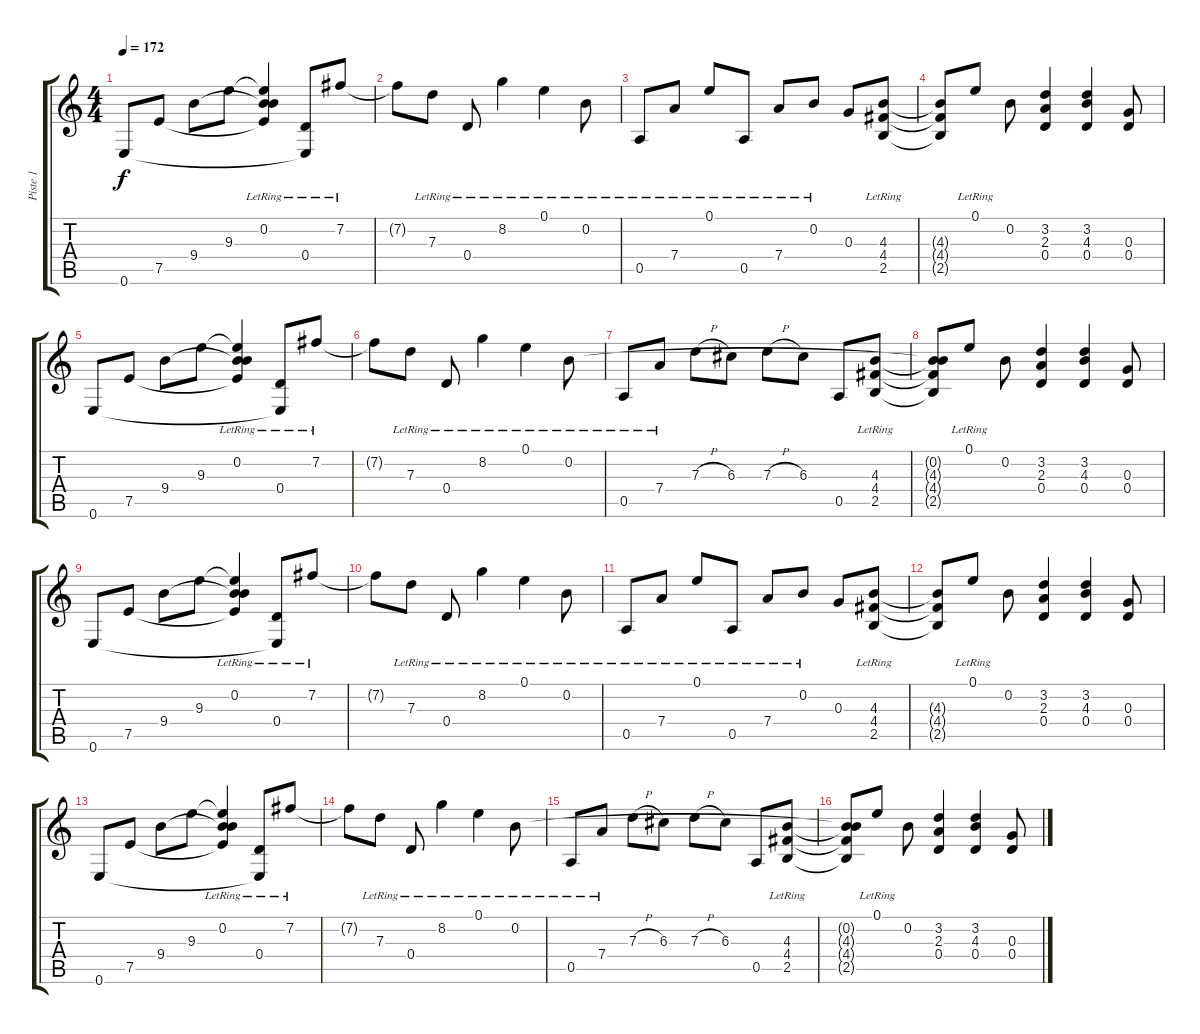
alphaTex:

\track ("Piste 1" "Piste 1") {instrument electricguitarclean}
\staff {score tabs}
\tuning (E4 B3 G3 D3 A2 E2) {hide}
\ts (4 4)
\tempo 172
\clef g2
\ks c
0.6.8{dy f} 7.5.8 9.4.8 9.3.8 (0.2{lr} 9.3{t} 9.4{t} 7.5{t}).4 (0.4{lr} 0.6{t}).8 7.2{lr}.8 |
7.2{t}.8 7.3{lr}.8 0.4{lr}.8 8.2{lr}.4 0.1{lr}.4 0.2{lr}.8 |
0.5{lr}.8 7.4{lr}.8 0.1{lr}.8 0.5{lr}.8 7.4{lr}.8 0.2{lr}.8 0.3.8 (4.3{lr} 4.4{lr} 2.5{lr}).8 |
(4.3{t} 4.4{t} 2.5{t}).8 0.1{lr}.8 0.2.8 (3.2 2.3 0.4).4 (3.2 4.3 0.4).4 (0.3 0.4).8 |
0.6.8 7.5.8 9.4.8 9.3.8 (0.2{lr} 9.3{t} 9.4{t} 7.5{t}).4 (0.4{lr} 0.6{t}).8 7.2{lr}.8 |
7.2{t}.8 7.3{lr}.8 0.4{lr}.8 8.2{lr}.4 0.1{lr}.4 0.2{lr}.8 |
0.5{lr}.8 7.4{lr}.8 7.3{h}.8 6.3.8 7.3{h}.8 6.3.8 0.5.8 (4.3{lr} 4.4{lr} 2.5{lr}).8 |
(0.2{t} 4.3{t} 4.4{t} 2.5{t}).8 0.1{lr}.8 0.2.8 (3.2 2.3 0.4).4 (3.2 4.3 0.4).4 (0.3 0.4).8 |
0.6.8 7.5.8 9.4.8 9.3.8 (0.2{lr} 9.3{t} 9.4{t} 7.5{t}).4 (0.4{lr} 0.6{t}).8 7.2{lr}.8 |
7.2{t}.8 7.3{lr}.8 0.4{lr}.8 8.2{lr}.4 0.1{lr}.4 0.2{lr}.8 |
0.5{lr}.8 7.4{lr}.8 0.1{lr}.8 0.5{lr}.8 7.4{lr}.8 0.2{lr}.8 0.3.8 (4.3{lr} 4.4{lr} 2.5{lr}).8 |
(4.3{t} 4.4{t} 2.5{t}).8 0.1{lr}.8 0.2.8 (3.2 2.3 0.4).4 (3.2 4.3 0.4).4 (0.3 0.4).8 |
0.6.8 7.5.8 9.4.8 9.3.8 (0.2{lr} 9.3{t} 9.4{t} 7.5{t}).4 (0.4{lr} 0.6{t}).8 7.2{lr}.8 |
7.2{t}.8 7.3{lr}.8 0.4{lr}.8 8.2{lr}.4 0.1{lr}.4 0.2{lr}.8 |
0.5{lr}.8 7.4{lr}.8 7.3{h}.8 6.3.8 7.3{h}.8 6.3.8 0.5.8 (4.3{lr} 4.4{lr} 2.5{lr}).8 |
(0.2{t} 4.3{t} 4.4{t} 2.5{t}).8 0.1{lr}.8 0.2.8 (3.2 2.3 0.4).4 (3.2 4.3 0.4).4 (0.3 0.4).8
